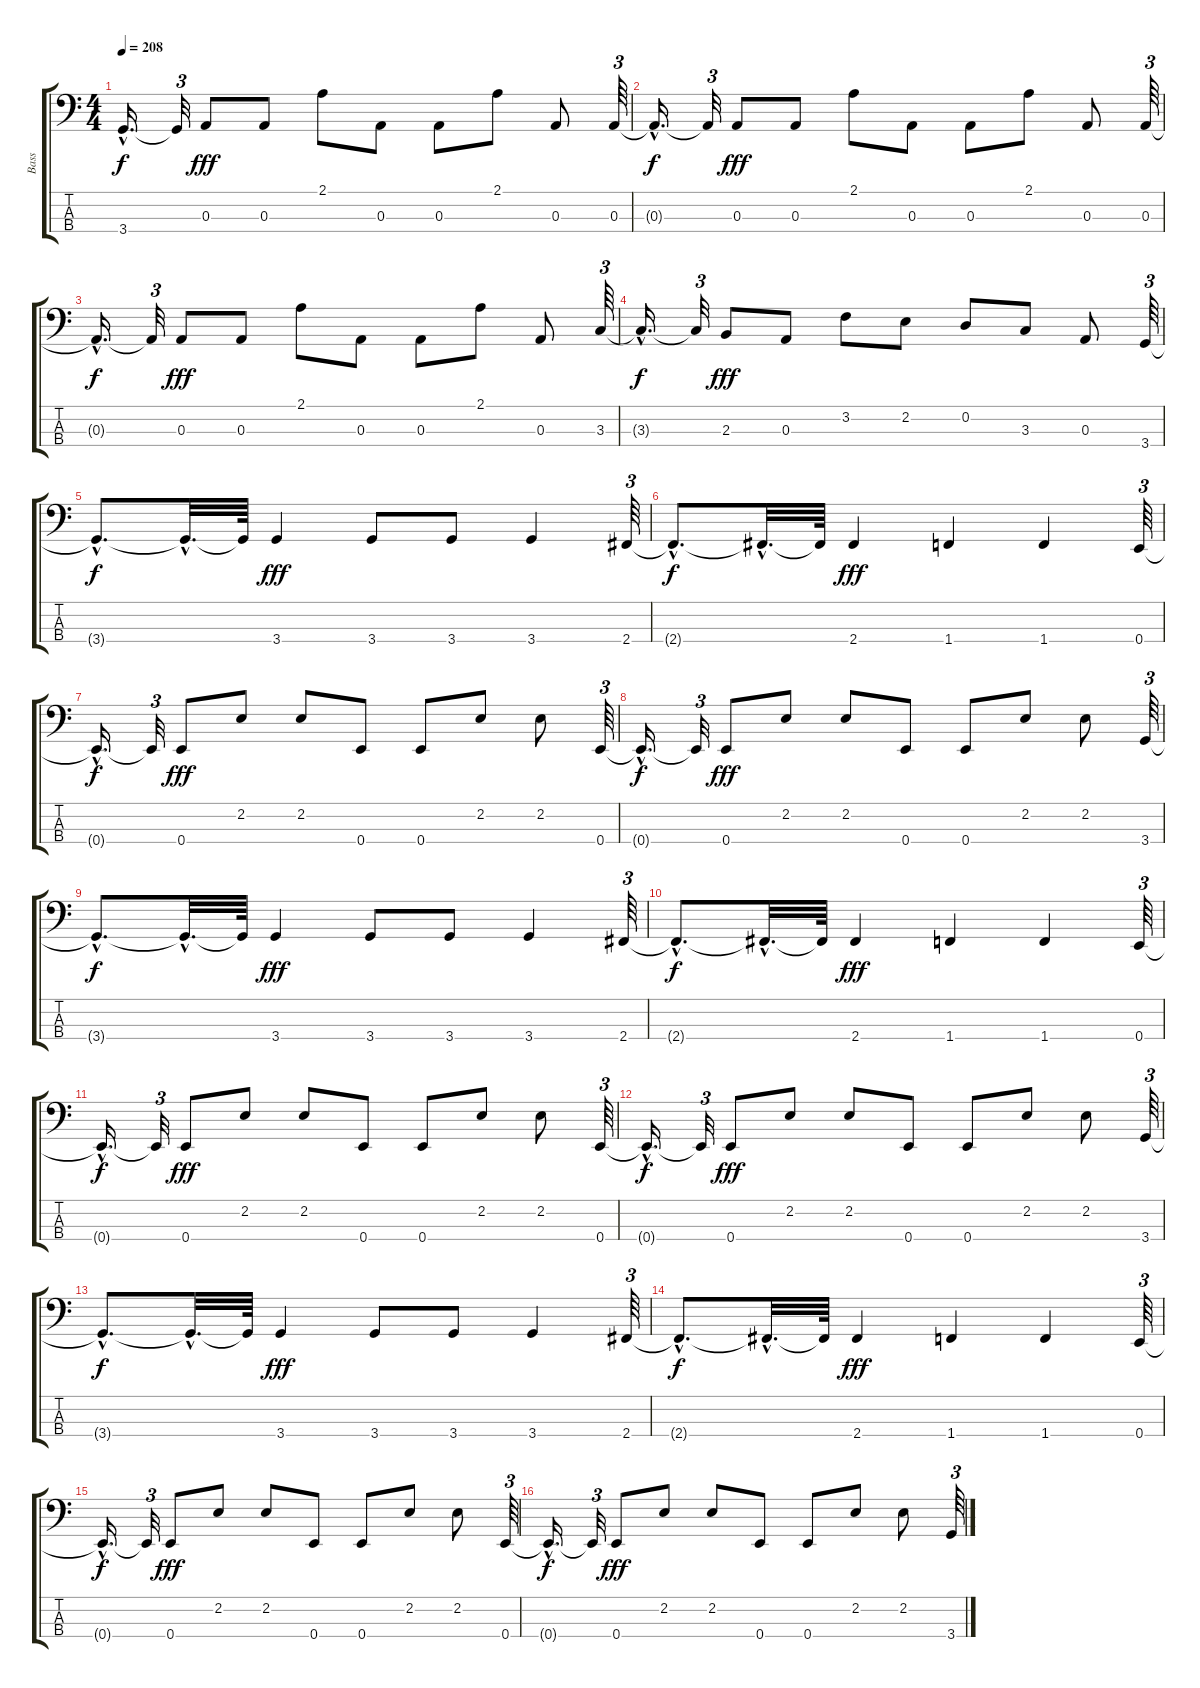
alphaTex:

\track ("Bass" "Bass") {instrument electricbassfinger}
\staff {score tabs}
\tuning (G2 D2 A1 E1) {hide}
\ts (4 4)
\tempo 208
\clef f4
\ks c
3.4{hac t}.16{d dy f} 3.4{t}.32{tu (3 2)} 0.3.8{dy fff} 0.3.8 2.1.8 0.3.8 0.3.8 2.1.8 0.3.8 0.3.64{tu (3 2)} |
0.3{hac t}.16{d dy f} 0.3{t}.32{tu (3 2)} 0.3.8{dy fff} 0.3.8 2.1.8 0.3.8 0.3.8 2.1.8 0.3.8 0.3.64{tu (3 2)} |
0.3{hac t}.16{d dy f} 0.3{t}.32{tu (3 2)} 0.3.8{dy fff} 0.3.8 2.1.8 0.3.8 0.3.8 2.1.8 0.3.8 3.3.64{tu (3 2)} |
3.3{hac t}.16{d dy f} 3.3{t}.32{tu (3 2)} 2.3.8{dy fff} 0.3.8 3.2.8 2.2.8 0.2.8 3.3.8 0.3.8 3.4.64{tu (3 2)} |
3.4{hac t}.8{d dy f} 3.4{hac t}.32{d} 3.4{t}.64 3.4.4{dy fff} 3.4.8 3.4.8 3.4.4 2.4.64{tu (3 2)} |
2.4{hac t}.8{d dy f} 2.4{hac t}.32{d} 2.4{t}.64 2.4.4{dy fff} 1.4.4 1.4.4 0.4.64{tu (3 2)} |
0.4{hac t}.16{d dy f} 0.4{t}.32{tu (3 2)} 0.4.8{dy fff} 2.2.8 2.2.8 0.4.8 0.4.8 2.2.8 2.2.8 0.4.64{tu (3 2)} |
0.4{hac t}.16{d dy f} 0.4{t}.32{tu (3 2)} 0.4.8{dy fff} 2.2.8 2.2.8 0.4.8 0.4.8 2.2.8 2.2.8 3.4.64{tu (3 2)} |
3.4{hac t}.8{d dy f} 3.4{hac t}.32{d} 3.4{t}.64 3.4.4{dy fff} 3.4.8 3.4.8 3.4.4 2.4.64{tu (3 2)} |
2.4{hac t}.8{d dy f} 2.4{hac t}.32{d} 2.4{t}.64 2.4.4{dy fff} 1.4.4 1.4.4 0.4.64{tu (3 2)} |
0.4{hac t}.16{d dy f} 0.4{t}.32{tu (3 2)} 0.4.8{dy fff} 2.2.8 2.2.8 0.4.8 0.4.8 2.2.8 2.2.8 0.4.64{tu (3 2)} |
0.4{hac t}.16{d dy f} 0.4{t}.32{tu (3 2)} 0.4.8{dy fff} 2.2.8 2.2.8 0.4.8 0.4.8 2.2.8 2.2.8 3.4.64{tu (3 2)} |
3.4{hac t}.8{d dy f} 3.4{hac t}.32{d} 3.4{t}.64 3.4.4{dy fff} 3.4.8 3.4.8 3.4.4 2.4.64{tu (3 2)} |
2.4{hac t}.8{d dy f} 2.4{hac t}.32{d} 2.4{t}.64 2.4.4{dy fff} 1.4.4 1.4.4 0.4.64{tu (3 2)} |
0.4{hac t}.16{d dy f} 0.4{t}.32{tu (3 2)} 0.4.8{dy fff} 2.2.8 2.2.8 0.4.8 0.4.8 2.2.8 2.2.8 0.4.64{tu (3 2)} |
0.4{hac t}.16{d dy f} 0.4{t}.32{tu (3 2)} 0.4.8{dy fff} 2.2.8 2.2.8 0.4.8 0.4.8 2.2.8 2.2.8 3.4.64{tu (3 2)}
